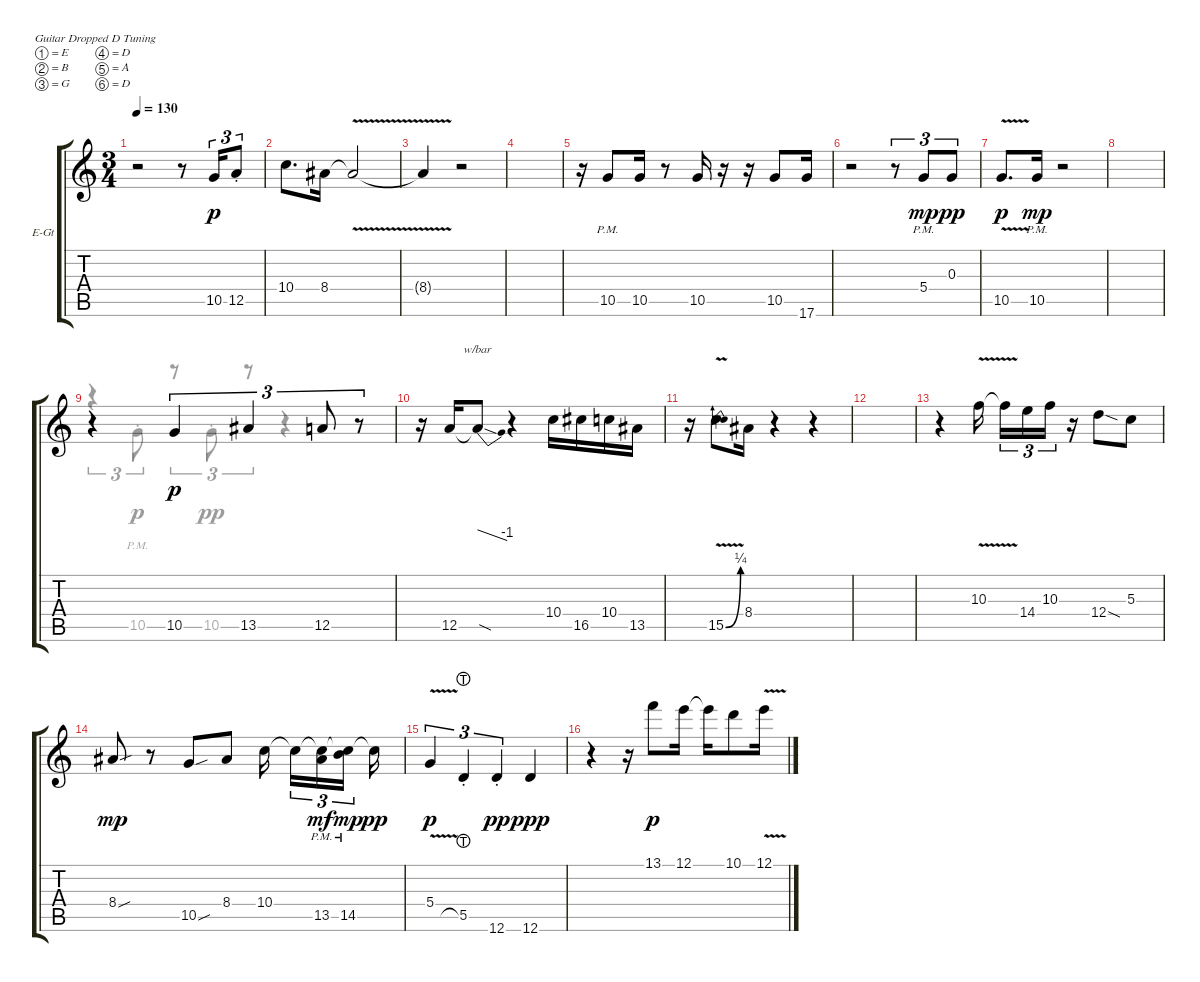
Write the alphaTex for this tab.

\bracketExtendMode groupsimilarinstruments
\firstSystemTrackNameOrientation horizontal
\otherSystemsTrackNameOrientation horizontal
\track ("S-Guitar" "E-Gt") {instrument electricguitarclean}
\staff {score tabs}
\tuning (E4 B3 G3 D3 A2 D2)
\voice
\ts (3 4)
\tempo 130
\clef g2
\ks c
r.2{dy ppp} r.8 10.5.16{tu (3 2) dy p} 12.5{st}.8{tu (3 2)} |
10.4.8{d} 8.4.16 8.4{v t}.2 |
8.4{t}.4 r.2 |
|
r.16 10.5{pm}.8 10.5.16 r.8 10.5.16 r.16 r.16 10.5.8 17.6.16 |
r.2 r.8{tu (3 2)} 5.4{pm}.8{tu (3 2) dy mp} 0.3.8{tu (3 2) dy pp} |
10.5{v}.8{d dy p} 10.5{pm}.16{dy mp} r.2 |
|
r.4 10.5.4{tu (3 2) dy p} 13.5.4{tu (3 2)} 12.5.8{tu (3 2)} r.8{tu (3 2)} |
r.16 12.5.16 12.5{sod t}.8{tbe (dive default 44.4 0 60 -4)} r.4 10.4.16 16.5.16 10.4.16 13.5.16 |
r.16 15.5{be (bend 0 0 16.8 1) v}.8 8.4.16 r.4 r.4 |
|
r.4 10.3{v}.16 10.3{v t}.16{tu (3 2)} 14.4.16{tu (3 2)} 10.3.16{tu (3 2)} r.16 12.4{sod}.8 5.3.8 |
8.4{sou}.8{dy mp} r.8 10.5{sou}.8 8.4.8 10.4.16 10.4{t}.16{tu (3 2)} (13.5{pm} 10.4{t}).16{tu (3 2) dy mf} (14.5{pm} 10.4{t}).16{tu (3 2) dy mp} 10.4{t}.16{dy pp} |
5.4{v}.4{tu (3 2) dy p} 5.5{lht st}.4{tu (3 2)} 12.6{st}.4{tu (3 2) dy pp} 12.6.4{dy ppp} |
r.4 r.16 13.1.8{dy p} 12.1.16 12.1{t}.16 10.1.8 12.1{v}.16
\voice
\clef g2
\ottava regular
\simile none
\ks c
|
|
|
|
|
|
|
|
r.4{tu (3 2)} 10.5{pm st}.8{tu (3 2)} r.8{tu (3 2)} 10.5{st}.8{tu (3 2) dy pp} r.8{tu (3 2)} r.4 |
|
|
|
|
|
|
